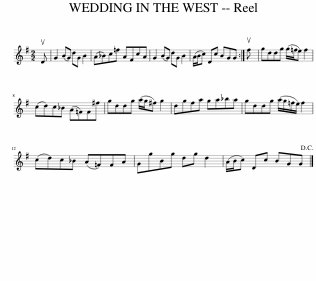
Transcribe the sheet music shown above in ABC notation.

X:1
L:1/8
M:2/2
I:linebreak $
K:G
V:1 treble
V:1
 uD | G2 (BG) dG B2 | (A_B)c=f AFcA | G2 (BG) dG B2 | (A/B/c) Dc BGG :| %5
 uf | gddg (g/=f/e) f2 |$ (cd)c_B (A=F)F^f | gddg (a/g/^f) g2 | dgfa ga_ba | %10
 gddg (a/g/=f/e/) f2 |$ (cd)c_B (A=F)FA | GgBg dg d2 | (A/B/c) Dc BGG!D.C.! |] %14
